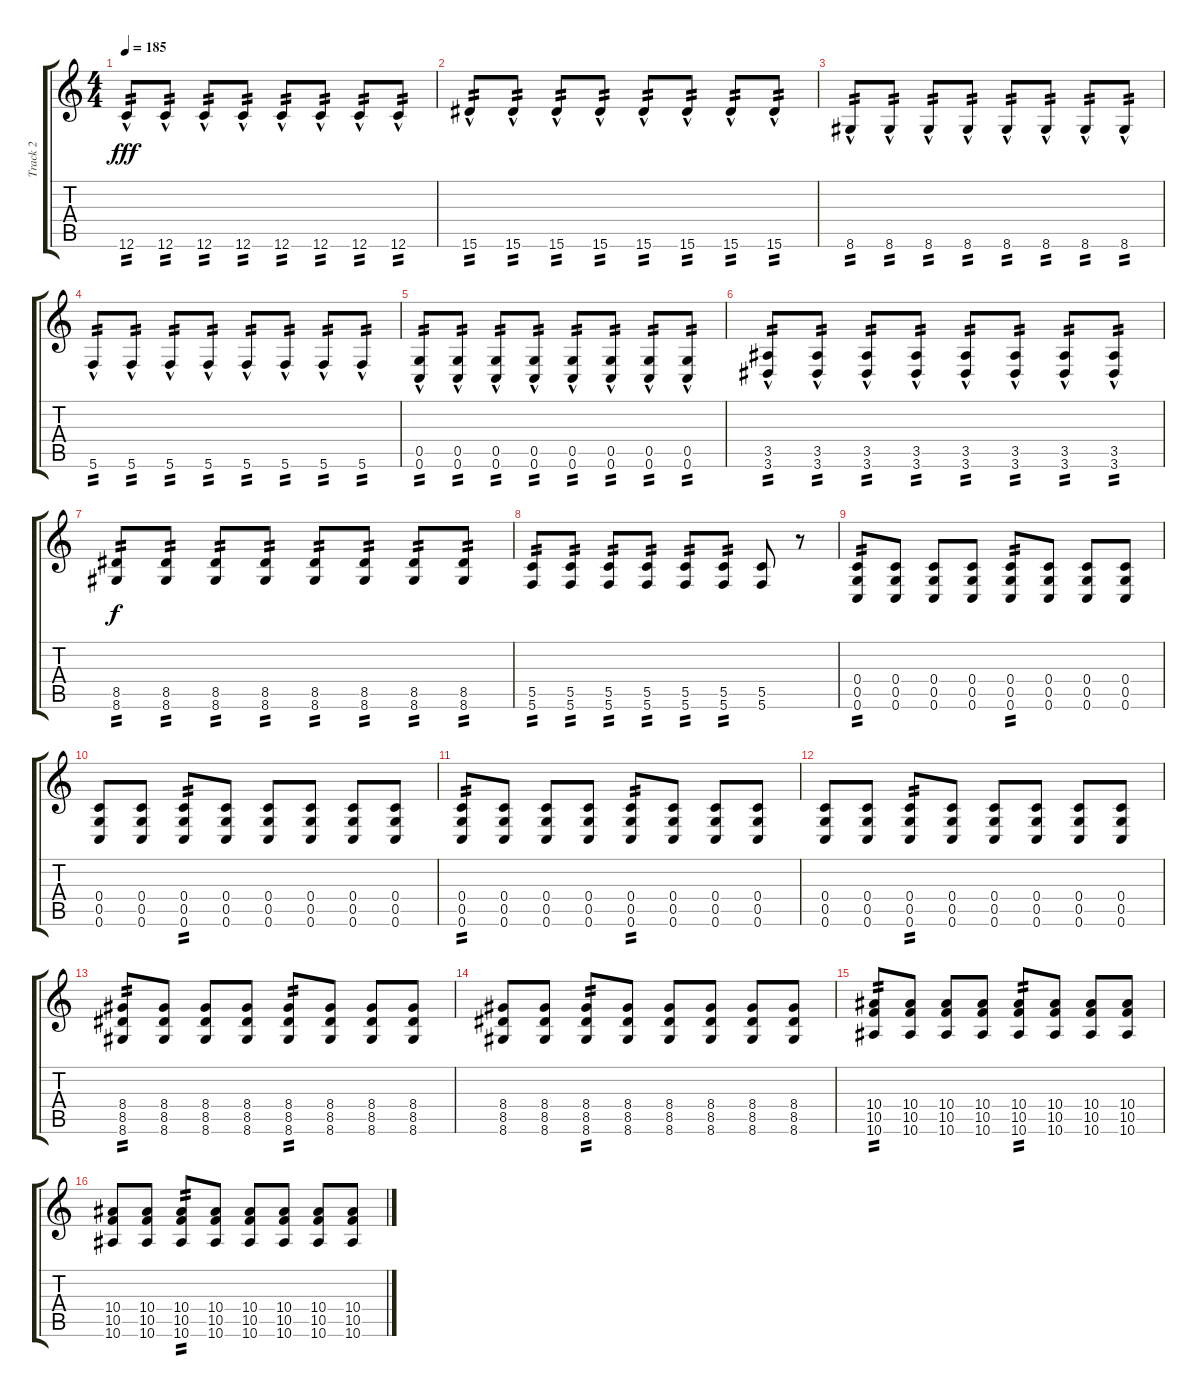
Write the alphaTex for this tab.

\track ("Track 2" "Track 2") {instrument overdrivenguitar}
\staff {score tabs}
\tuning (D4 A3 F3 C3 G2 C2) {hide}
\ts (4 4)
\tempo 185
\clef g2
\ks c
12.6{hac}.8{tp 2 dy fff} 12.6{hac}.8{tp 2} 12.6{hac}.8{tp 2} 12.6{hac}.8{tp 2} 12.6{hac}.8{tp 2} 12.6{hac}.8{tp 2} 12.6{hac}.8{tp 2} 12.6{hac}.8{tp 2} |
15.6{hac}.8{tp 2} 15.6{hac}.8{tp 2} 15.6{hac}.8{tp 2} 15.6{hac}.8{tp 2} 15.6{hac}.8{tp 2} 15.6{hac}.8{tp 2} 15.6{hac}.8{tp 2} 15.6{hac}.8{tp 2} |
8.6{hac}.8{tp 2} 8.6{hac}.8{tp 2} 8.6{hac}.8{tp 2} 8.6{hac}.8{tp 2} 8.6{hac}.8{tp 2} 8.6{hac}.8{tp 2} 8.6{hac}.8{tp 2} 8.6{hac}.8{tp 2} |
5.6{hac}.8{tp 2} 5.6{hac}.8{tp 2} 5.6{hac}.8{tp 2} 5.6{hac}.8{tp 2} 5.6{hac}.8{tp 2} 5.6{hac}.8{tp 2} 5.6{hac}.8{tp 2} 5.6{hac}.8{tp 2} |
(0.5{hac} 0.6{hac}).8{tp 2} (0.5{hac} 0.6{hac}).8{tp 2} (0.5{hac} 0.6{hac}).8{tp 2} (0.5{hac} 0.6{hac}).8{tp 2} (0.5{hac} 0.6{hac}).8{tp 2} (0.5{hac} 0.6{hac}).8{tp 2} (0.5{hac} 0.6{hac}).8{tp 2} (0.5{hac} 0.6{hac}).8{tp 2} |
(3.5{hac} 3.6{hac}).8{tp 2} (3.5{hac} 3.6{hac}).8{tp 2} (3.5{hac} 3.6{hac}).8{tp 2} (3.5{hac} 3.6{hac}).8{tp 2} (3.5{hac} 3.6{hac}).8{tp 2} (3.5{hac} 3.6{hac}).8{tp 2} (3.5{hac} 3.6{hac}).8{tp 2} (3.5{hac} 3.6{hac}).8{tp 2} |
(8.5 8.6).8{tp 2 dy f} (8.5 8.6).8{tp 2} (8.5 8.6).8{tp 2} (8.5 8.6).8{tp 2} (8.5 8.6).8{tp 2} (8.5 8.6).8{tp 2} (8.5 8.6).8{tp 2} (8.5 8.6).8{tp 2} |
(5.5 5.6).8{tp 2} (5.5 5.6).8{tp 2} (5.5 5.6).8{tp 2} (5.5 5.6).8{tp 2} (5.5 5.6).8{tp 2} (5.5 5.6).8{tp 2} (5.5 5.6).8 r.8 |
(0.4 0.5 0.6).8{tp 2} (0.4 0.5 0.6).8 (0.4 0.5 0.6).8 (0.4 0.5 0.6).8 (0.4 0.5 0.6).8{tp 2} (0.4 0.5 0.6).8 (0.4 0.5 0.6).8 (0.4 0.5 0.6).8 |
(0.4 0.5 0.6).8 (0.4 0.5 0.6).8 (0.4 0.5 0.6).8{tp 2} (0.4 0.5 0.6).8 (0.4 0.5 0.6).8 (0.4 0.5 0.6).8 (0.4 0.5 0.6).8 (0.4 0.5 0.6).8 |
(0.4 0.5 0.6).8{tp 2} (0.4 0.5 0.6).8 (0.4 0.5 0.6).8 (0.4 0.5 0.6).8 (0.4 0.5 0.6).8{tp 2} (0.4 0.5 0.6).8 (0.4 0.5 0.6).8 (0.4 0.5 0.6).8 |
(0.4 0.5 0.6).8 (0.4 0.5 0.6).8 (0.4 0.5 0.6).8{tp 2} (0.4 0.5 0.6).8 (0.4 0.5 0.6).8 (0.4 0.5 0.6).8 (0.4 0.5 0.6).8 (0.4 0.5 0.6).8 |
(8.4 8.5 8.6).8{tp 2} (8.4 8.5 8.6).8 (8.4 8.5 8.6).8 (8.4 8.5 8.6).8 (8.4 8.5 8.6).8{tp 2} (8.4 8.5 8.6).8 (8.4 8.5 8.6).8 (8.4 8.5 8.6).8 |
(8.4 8.5 8.6).8 (8.4 8.5 8.6).8 (8.4 8.5 8.6).8{tp 2} (8.4 8.5 8.6).8 (8.4 8.5 8.6).8 (8.4 8.5 8.6).8 (8.4 8.5 8.6).8 (8.4 8.5 8.6).8 |
(10.4 10.5 10.6).8{tp 2} (10.4 10.5 10.6).8 (10.4 10.5 10.6).8 (10.4 10.5 10.6).8 (10.4 10.5 10.6).8{tp 2} (10.4 10.5 10.6).8 (10.4 10.5 10.6).8 (10.4 10.5 10.6).8 |
(10.4 10.5 10.6).8 (10.4 10.5 10.6).8 (10.4 10.5 10.6).8{tp 2} (10.4 10.5 10.6).8 (10.4 10.5 10.6).8 (10.4 10.5 10.6).8 (10.4 10.5 10.6).8 (10.4 10.5 10.6).8
